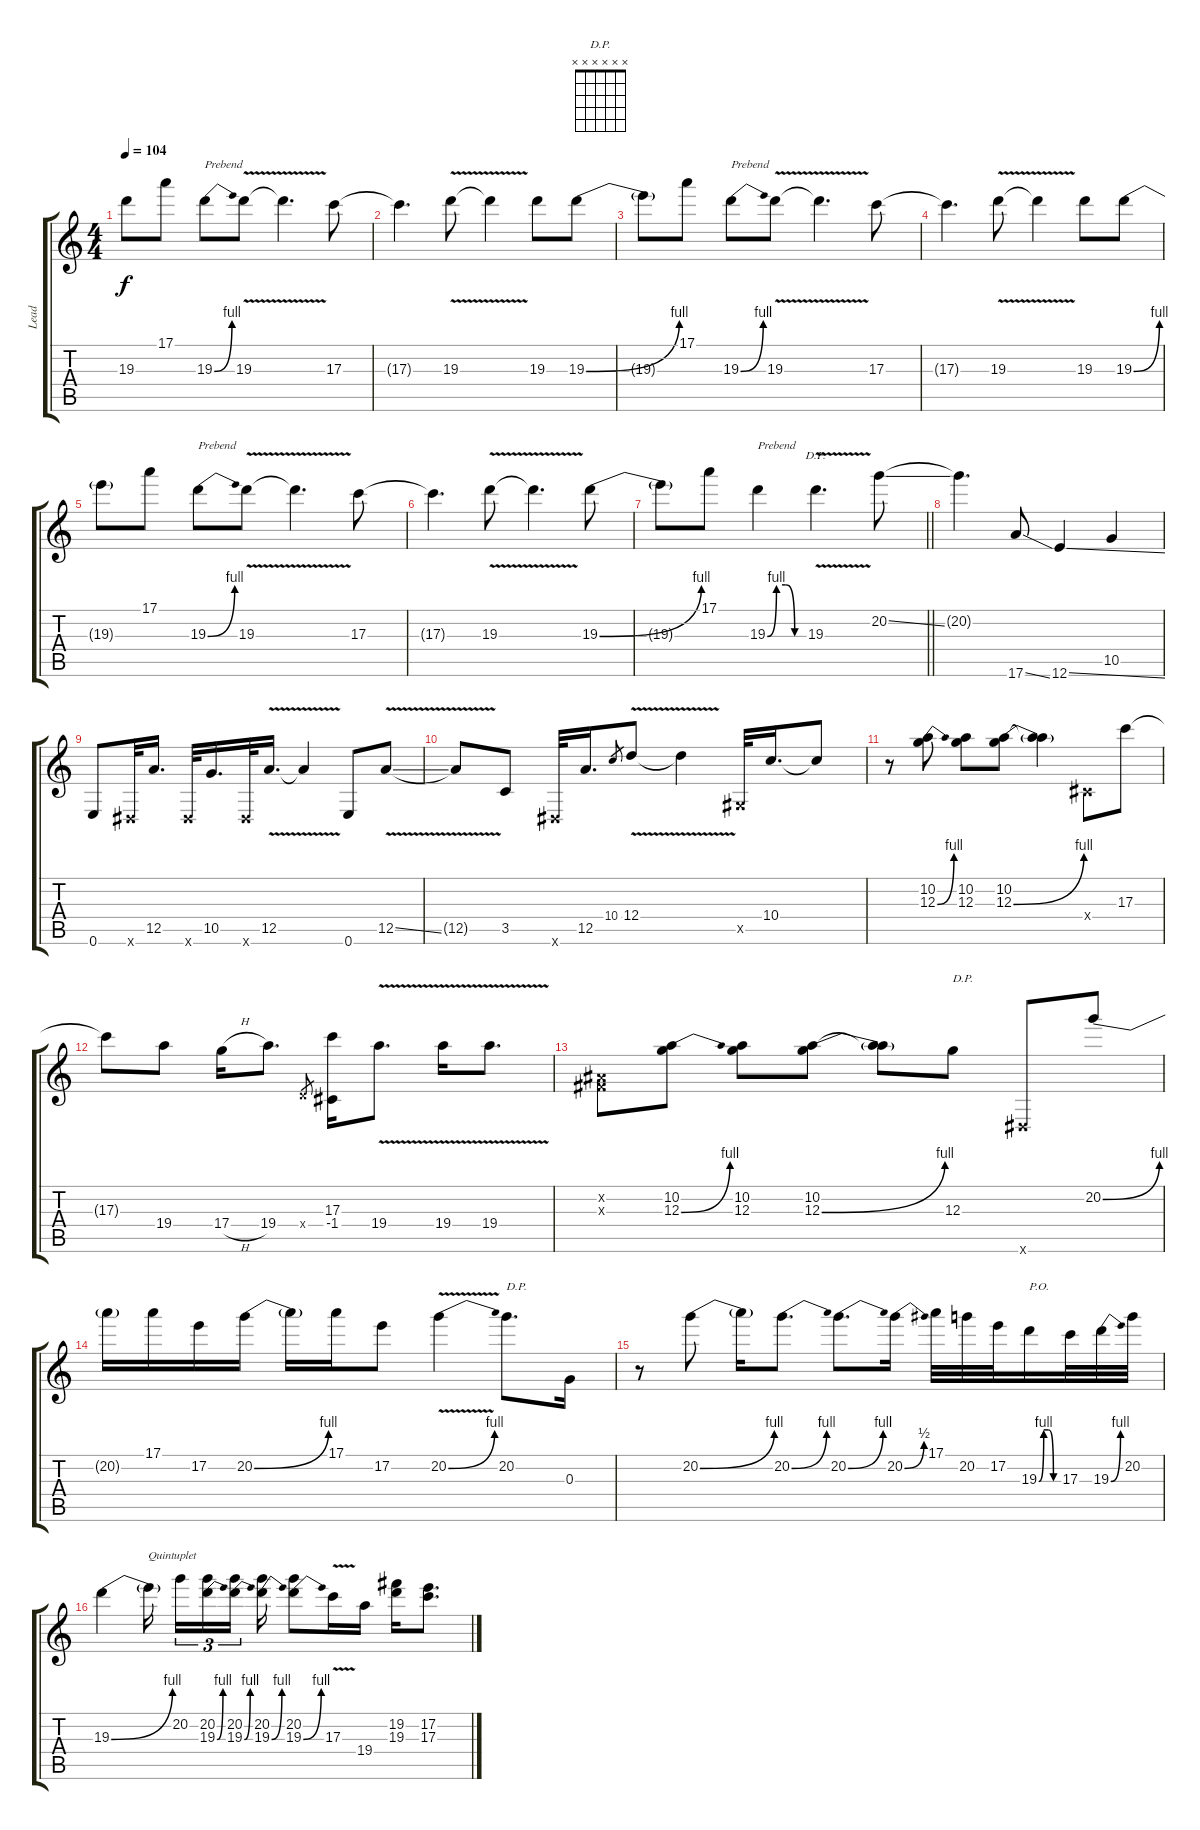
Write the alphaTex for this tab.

\track ("Lead" "Lead") {instrument distortionguitar}
\staff {score tabs}
\tuning (E4 B3 G3 D3 A2 E2) {hide}
\chord ("D.P." x x x x x x)
\ts (4 4)
\tempo 104
\clef g2
\ks c
19.3{t}.8{dy f} 17.1.8 19.3{be (bend 0 0 60 4)}.8{txt "Prebend"} 19.3{v}.8 19.3{t}.4{d} 17.3.8 |
17.3{t}.4{d} 19.3{v}.8 19.3{t}.4 19.3.8 19.3{be (bend 0 0 60 4)}.8 |
19.3{t}.8 17.1.8 19.3{be (bend 0 0 60 4)}.8{txt "Prebend"} 19.3{v}.8 19.3{t}.4{d} 17.3.8 |
17.3{t}.4{d} 19.3{v}.8 19.3{t}.4 19.3.8 19.3{be (bend 0 0 60 4)}.8 |
19.3{t}.8 17.1.8 19.3{be (bend 0 0 60 4)}.8{txt "Prebend"} 19.3{v}.8 19.3{t}.4{d} 17.3.8 |
17.3{t}.4{d} 19.3{v}.8 19.3{t}.4{d} 19.3{be (bend 0 0 60 4)}.8 |
\barLineRight lightlight
19.3{t}.8 17.1.8 19.3{be (custom 0 0 15 4 30 4 45 0 60 0)}.4{txt "Prebend"} 19.3{v}.4{d ch "D.P."} 20.2{ss}.8 |
20.2{t}.4{d} 17.6{ss}.8 12.6{ss}.4 10.5.4 |
0.6.8 -1.6{x}.32 12.5.16{d} -1.6{x}.32 10.5.16{d} -1.6{x}.32 12.5{v}.16{d} 12.5{t}.4 0.6.8 12.5{v ss}.8 |
12.5{t}.8 3.5.8 -1.6{x}.32 12.5.16{d} 10.4.8{gr} 12.4{v}.8 12.4{t}.4 -1.5{x}.32 10.4.16{d} 10.4{t}.8 |
r.8 (10.2 12.3{be (bend 0 0 60 4)}).8 (10.2 12.3).8 (10.2 12.3{be (bend 0 0 60 4)}).8 (10.2{t} 12.3{t}).4 -1.4{x}.8 17.3.8 |
17.3{t}.8 19.4.8 17.4{h}.16 19.4.8{d} 0.4{x}.8{gr} (17.3 -1.4).16 19.4{v}.8{d} 19.4{v}.16 19.4{v}.8{d} |
(-1.2{x} -1.3{x}).8 (10.2 12.3{be (bend 0 0 60 4)}).8 (10.2 12.3).8 (10.2 12.3{be (bend 0 0 60 4)}).8 (10.2{t} 12.3{t}).8 12.3.8{txt "D.P."} -1.6{x}.8 20.2{be (bend 0 0 60 4)}.8 |
20.2{t}.16 17.1.16 17.2.16 20.2{be (bend 0 0 60 4)}.16 20.2{t}.16 17.1.16 17.2.8 20.2{be (bend 0 0 60 4) v}.4 20.2.8{d txt "D.P."} 0.3.16 |
r.8 20.2{be (bend 0 0 60 4)}.8 20.2{t}.16 20.2{be (bend 0 0 60 4)}.8{d} 20.2{be (bend 0 0 60 4)}.8{d} 20.2{be (bend 0 0 60 2)}.16 17.1.32 20.2.32 17.2.32 19.3{be (custom 0 0 15 4 30 4 45 0 60 0)}.16{txt "P.O."} 17.3.32 19.3{be (bend 0 0 60 4)}.32 20.2.32 |
19.3{be (bend 0 0 60 4)}.4 19.3{t}.16{txt "Quintuplet" beam splitsecondary} 20.2.16{tu (3 2)} (20.2 19.3{be (bend 0 0 60 4)}).16{tu (3 2)} (20.2 19.3{be (bend 0 0 60 4)}).16{tu (3 2) beam splitsecondary} (20.2 19.3{be (bend 0 0 60 4)}).16 (20.2 19.3{be (bend 0 0 60 4)}).8 17.3{v}.16 19.4.16 (19.2 19.3).16 (17.2 17.3).8{d}
